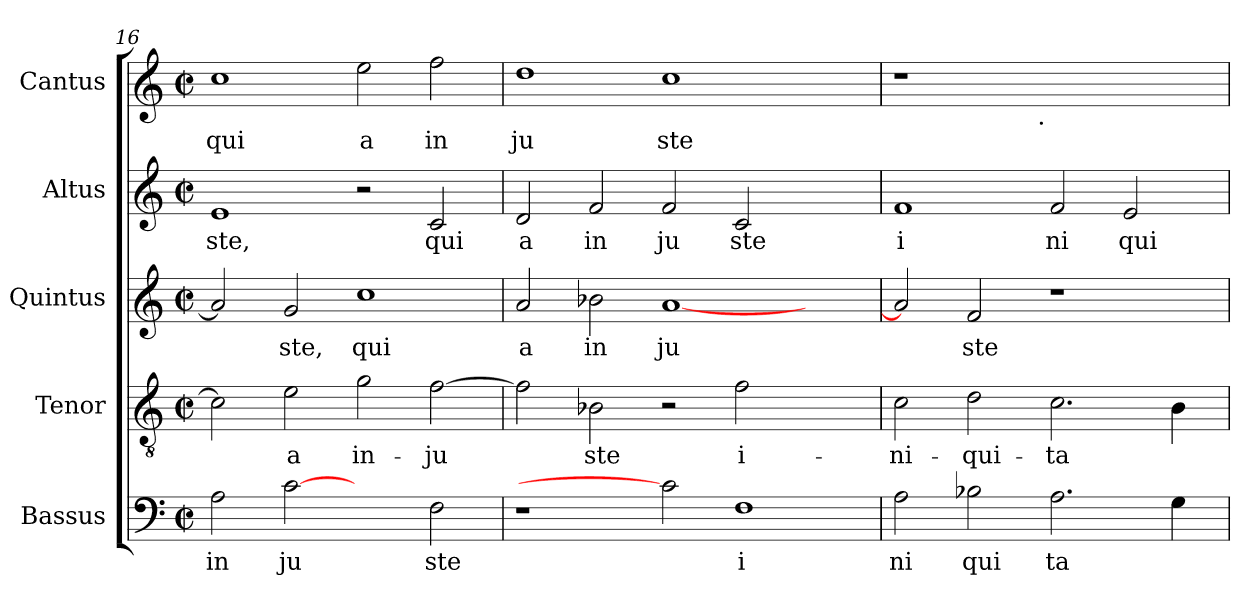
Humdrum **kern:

**kern	**text	**kern	**text	**kern	**text	**kern	**text	**kern	**text
*part5	*part5	*part4	*part4	*part3	*part3	*part2	*part2	*part1	*part1
*staff5	*staff5	*staff4	*staff4	*staff3	*staff3	*staff2	*staff2	*staff1	*staff1
*I"Bassus	*	*I"Tenor	*	*I"Quintus	*	*I"Altus	*	*I"Cantus	*
!!LO:PB:g=z
*clefF4	*	*clefGv2	*	*clefG2	*	*clefG2	*	*clefG2	*
*k[]	*	*k[]	*	*k[]	*	*k[]	*	*k[]	*
*C:	*	*C:	*	*C:	*	*C:	*	*C:	*
*M2/2	*	*M2/2	*	*M2/2	*	*M2/2	*	*M2/2	*
*met(c|)	*	*met(c|)	*	*met(c|)	*	*met(c|)	*	*met(c|)	*
=16	=16	=16	=16	=16	=16	=16	=16	=16	=16
!	!LO:LY:b:cj	!	!LO:LY:b:cj	!	!LO:LY:b:cj	!	!LO:LY:b:cj	!	!LO:LY:b:cj
2A\	in	2c\]	.	2a/]	.	1e	-ste,	1cc	qui
!	!LO:LY:b:cj	!	!LO:LY:b:cj	!	!LO:LY:b:cj	!	!	!	!
[2c	ju	2e\	a	2g/	ste,	.	.	.	.
!	!	!	!LO:LY:b:cj	!	!LO:LY:b:cj	!	!	!	!LO:LY:b:cj
2ryy	.	2g\	in-	1cc	qui	2r	.	2ee\	a
!	!LO:LY:b:cj	!	!LO:LY:b:cj	!	!	!	!LO:LY:b:cj	!	!LO:LY:b:cj
2F\	ste	[>2f\	-ju-	.	.	2c/	qui	2ff\	in
=17	=17	=17	=17	=17	=17	=17	=17	=17	=17
!	!	!	!LO:LY:b:cj	!	!LO:LY:b:cj	!	!LO:LY:b:cj	!	!LO:LY:b:cj
1r	.	2f\]	--	2a/	a	2d/	a	1dd	ju
!	!	!	!LO:LY:b:cj	!	!LO:LY:b:cj	!	!LO:LY:b:cj	!	!
.	.	2B-X\	-ste	2b-X\	in	2f/	in	.	.
!	!	!	!	!	!LO:LY:b:cj	!	!LO:LY:b:cj	!	!LO:LY:b:cj
2c]	.	2r	.	[<1a	ju	2f/	ju	1cc	ste
!	!LO:LY:b:cj	!	!LO:LY:b:cj	!	!	!	!LO:LY:b:cj	!	!
1F	i	2f\	i-	.	.	2c/	ste	.	.
.	.	2ryy	.	2ryy	.	2ryy	.	2ryy	.
=18	=18	=18	=18	=18	=18	=18	=18	=18	=18
!	!LO:LY:b:cj	!	!LO:LY:b:cj	!	!LO:LY:b:cj	!	!LO:LY:b:cj	!	!
*	*	*	*	*	*	*	*	*^	*
2A\	ni	2c\	-ni-	2a/]	.	1f	i	1r	2ryy	.
!	!LO:LY:b:cj	!	!LO:LY:b:cj	!	!LO:LY:b:cj	!	!	!	!	!
2B-X\	qui	2d\	-qui-	2f/	ste	.	.	.	4...ryy	.
!	!	!	!	!	!	!	!	!	!LO:TX:b:t=.	!
.	.	.	.	.	.	.	.	.	1ryy	.
!	!LO:LY:b:cj	!	!LO:LY:b:cj	!	!	!	!LO:LY:b:cj	!	!	!
2.A\	ta	2.c\	-ta-	1r	.	2f/	ni	1ryy	.	.
!	!	!	!	!	!	!	!LO:LY:b:cj	!	!	!
.	.	.	.	.	.	2e/	qui	.	.	.
!	!LO:LY:b:cj	!	!LO:LY:b:cj	!	!	!	!	!	!	!
4G\	.	4B\	--	.	.	.	.	.	.	.
.	.	.	.	.	.	.	.	.	32ryy	.
*	*	*	*	*	*	*	*	*v	*v	*
=	=	=	=	=	=	=	=	=	=
*-	*-	*-	*-	*-	*-	*-	*-	*-	*-
